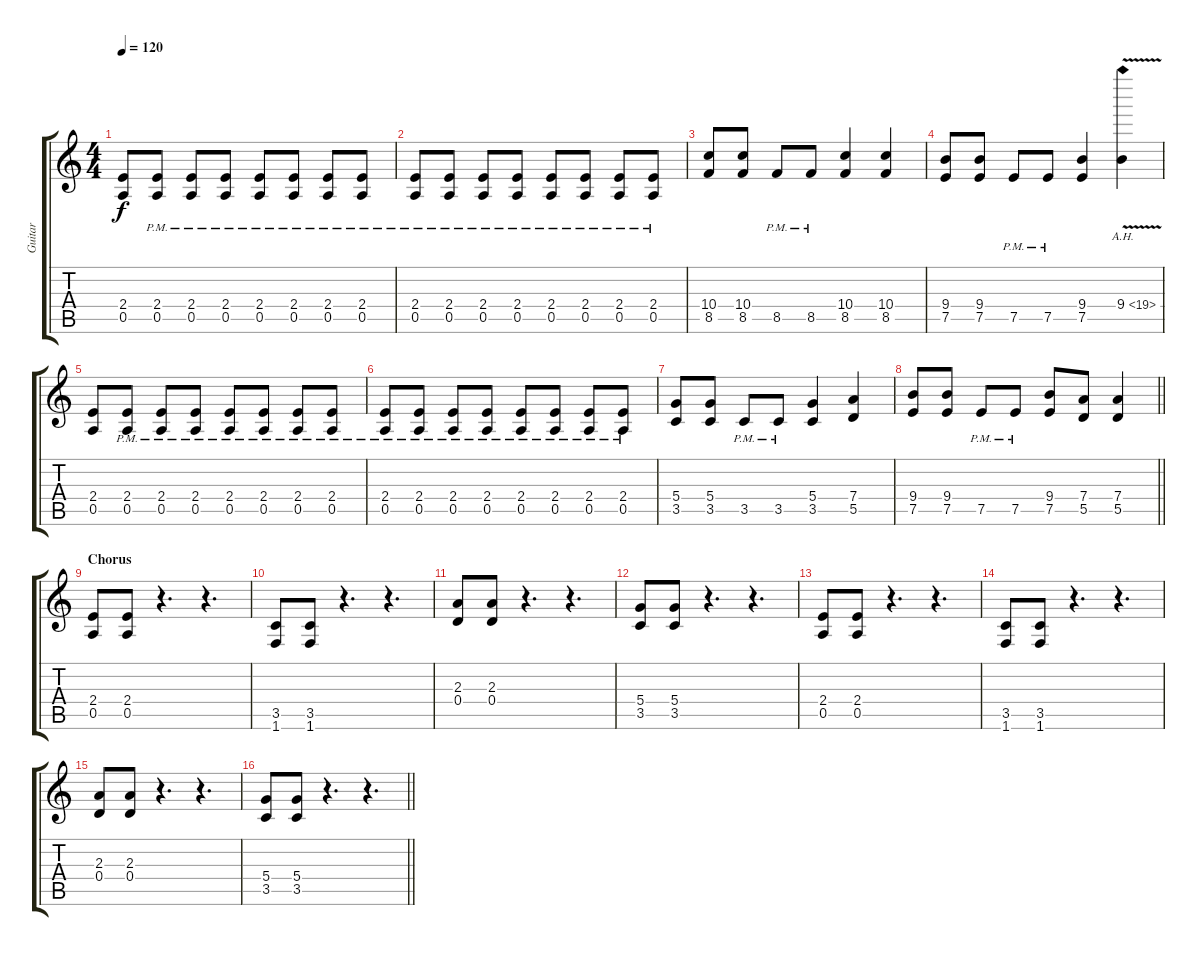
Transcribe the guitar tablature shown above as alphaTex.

\track ("Guitar" "Guitar") {instrument distortionguitar}
\staff {score tabs}
\tuning (E4 B3 G3 D3 A2 E2) {hide}
\ts (4 4)
\tempo 120
\clef g2
\ks c
(2.4 0.5).8{dy f} (2.4{pm} 0.5{pm}).8 (2.4{pm} 0.5{pm}).8 (2.4{pm} 0.5{pm}).8 (2.4{pm} 0.5{pm}).8 (2.4{pm} 0.5{pm}).8 (2.4{pm} 0.5{pm}).8 (2.4{pm} 0.5{pm}).8 |
(2.4{pm} 0.5{pm}).8 (2.4{pm} 0.5{pm}).8 (2.4{pm} 0.5{pm}).8 (2.4{pm} 0.5{pm}).8 (2.4{pm} 0.5{pm}).8 (2.4{pm} 0.5{pm}).8 (2.4{pm} 0.5{pm}).8 (2.4{pm} 0.5{pm}).8 |
(10.4 8.5).8 (10.4 8.5).8 8.5{pm}.8 8.5{pm}.8 (10.4 8.5).4 (10.4 8.5).4 |
(9.4 7.5).8 (9.4 7.5).8 7.5{pm}.8 7.5{pm}.8 (9.4 7.5).4 9.4{ah 10 v}.4 |
(2.4 0.5).8 (2.4{pm} 0.5{pm}).8 (2.4{pm} 0.5{pm}).8 (2.4{pm} 0.5{pm}).8 (2.4{pm} 0.5{pm}).8 (2.4{pm} 0.5{pm}).8 (2.4{pm} 0.5{pm}).8 (2.4{pm} 0.5{pm}).8 |
(2.4{pm} 0.5{pm}).8 (2.4{pm} 0.5{pm}).8 (2.4{pm} 0.5{pm}).8 (2.4{pm} 0.5{pm}).8 (2.4{pm} 0.5{pm}).8 (2.4{pm} 0.5{pm}).8 (2.4{pm} 0.5{pm}).8 (2.4{pm} 0.5{pm}).8 |
(5.4 3.5).8 (5.4 3.5).8 3.5{pm}.8 3.5{pm}.8 (5.4 3.5).4 (7.4 5.5).4 |
\barLineRight lightlight
(9.4 7.5).8 (9.4 7.5).8 7.5{pm}.8 7.5{pm}.8 (9.4 7.5).8 (7.4 5.5).8 (7.4 5.5).4 |
\section ("" "Chorus")
(2.4 0.5).8 (2.4 0.5).8 r.4{d} r.4{d} |
(3.5 1.6).8 (3.5 1.6).8 r.4{d} r.4{d} |
(2.3 0.4).8 (2.3 0.4).8 r.4{d} r.4{d} |
(5.4 3.5).8 (5.4 3.5).8 r.4{d} r.4{d} |
(2.4 0.5).8 (2.4 0.5).8 r.4{d} r.4{d} |
(3.5 1.6).8 (3.5 1.6).8 r.4{d} r.4{d} |
(2.3 0.4).8 (2.3 0.4).8 r.4{d} r.4{d} |
\barLineRight lightlight
(5.4 3.5).8 (5.4 3.5).8 r.4{d} r.4{d}
